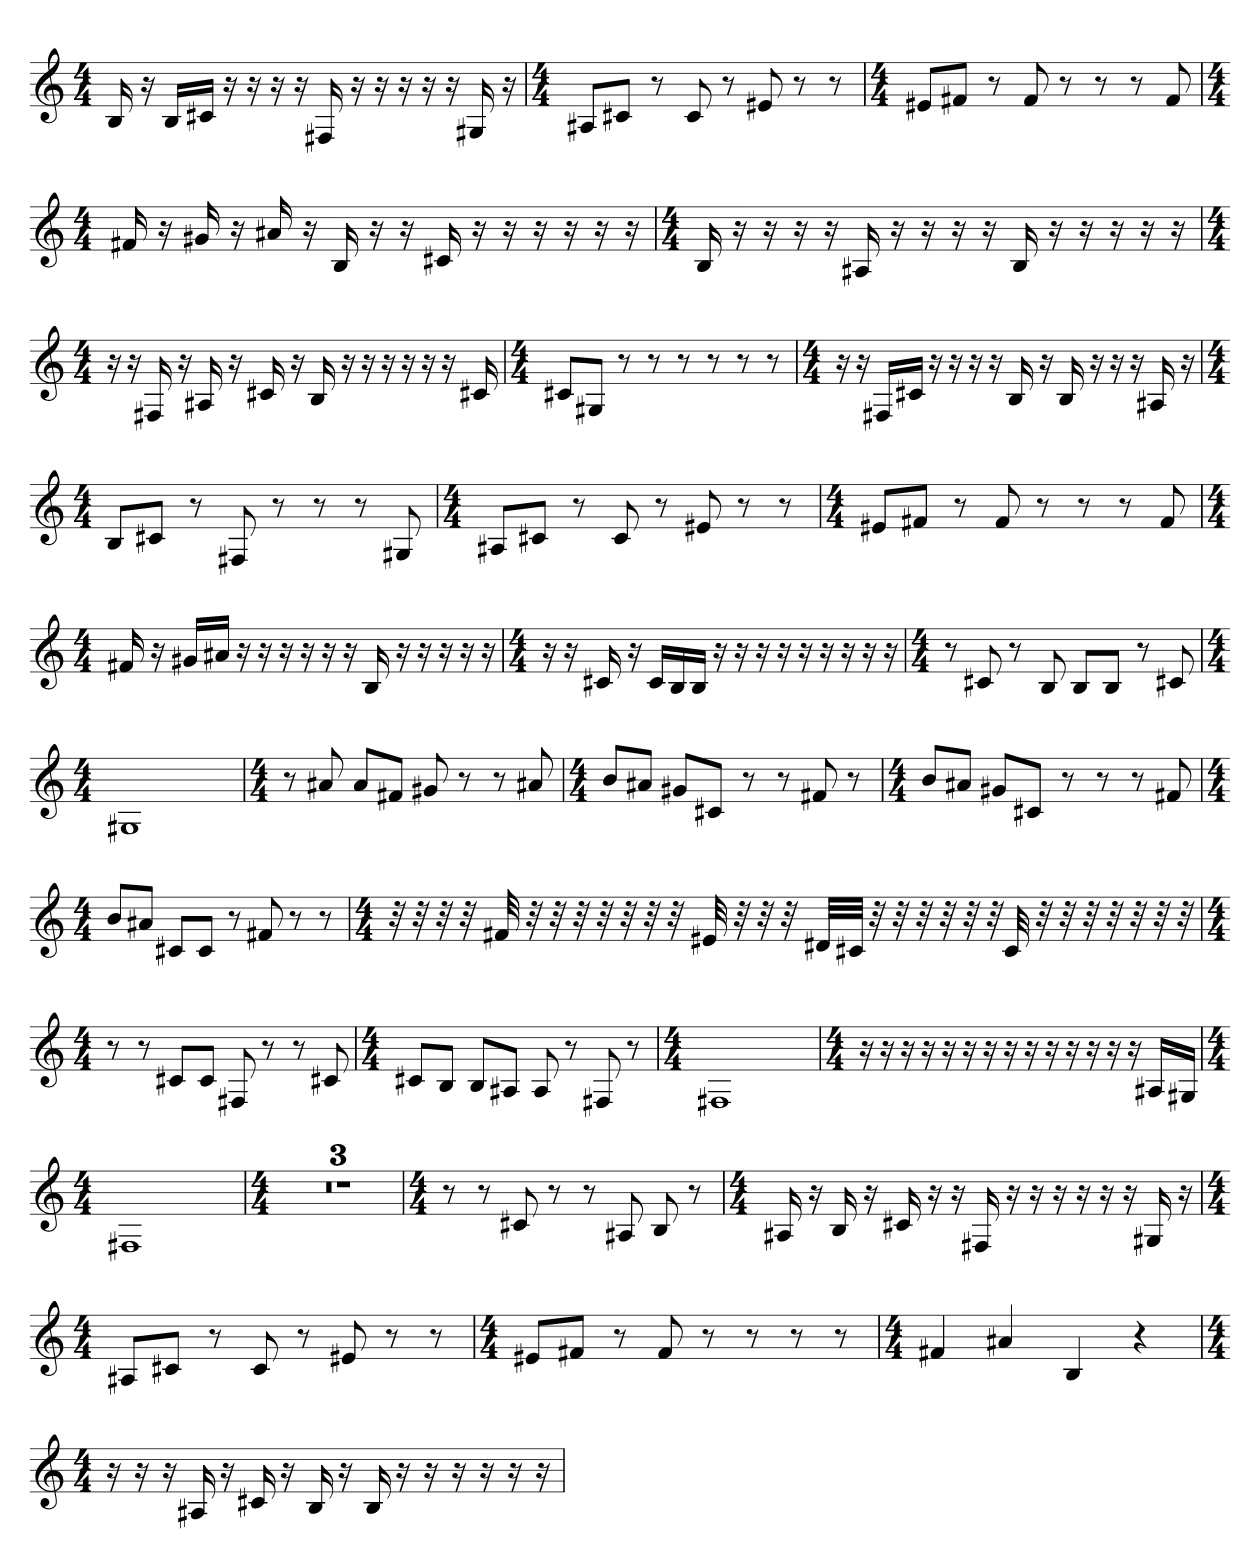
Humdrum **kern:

**kern
*part1
*staff1
*M4/4
=
16B
16r
16BLL
16c#XJJ
16r
16r
16r
16r
16F#X
16r
16r
16r
16r
16r
16G#X
16r
=
*M4/4
8A#XL
8c#XJ
8r
8c#
8r
8e#X
8r
8r
=
*M4/4
8e#XL
8f#XJ
8r
8f#
8r
8r
8r
8f#
=
*M4/4
16f#X
16r
16g#X
16r
16a#X
16r
16B
16r
16r
16c#X
16r
16r
16r
16r
16r
16r
=
*M4/4
16B
16r
16r
16r
16r
16A#X
16r
16r
16r
16r
16B
16r
16r
16r
16r
16r
=
*M4/4
16r
16r
16F#X
16r
16A#X
16r
16c#X
16r
16B
16r
16r
16r
16r
16r
16r
16c#X
=
*M4/4
8c#XL
8G#XJ
8r
8r
8r
8r
8r
8r
=
*M4/4
16r
16r
16F#XLL
16c#XJJ
16r
16r
16r
16r
16B
16r
16B
16r
16r
16r
16A#X
16r
=
*M4/4
8BL
8c#XJ
8r
8F#X
8r
8r
8r
8G#X
=
*M4/4
8A#XL
8c#XJ
8r
8c#
8r
8e#X
8r
8r
=
*M4/4
8e#XL
8f#XJ
8r
8f#
8r
8r
8r
8f#
=
*M4/4
16f#X
16r
16g#XLL
16a#XJJ
16r
16r
16r
16r
16r
16r
16B
16r
16r
16r
16r
16r
=
*M4/4
16r
16r
16c#X
16r
16c#LL
16B
16BJJ
16r
16r
16r
16r
16r
16r
16r
16r
16r
=
*M4/4
8r
8c#X
8r
8B
8BL
8BJ
8r
8c#X
=
*M4/4
1G#X
=
*M4/4
8r
8a#X
8a#L
8f#XJ
8g#X
8r
8r
8a#X
=
*M4/4
8bL
8a#XJ
8g#XL
8c#XJ
8r
8r
8f#X
8r
=
*M4/4
8bL
8a#XJ
8g#XL
8c#XJ
8r
8r
8r
8f#X
=
*M4/4
8bL
8a#XJ
8c#XL
8c#J
8r
8f#X
8r
8r
=
*M4/4
32r
32r
32r
32r
32f#X
32r
32r
32r
32r
32r
32r
32r
32e#X
32r
32r
32r
32d#XLLL
32c#XJJJ
32r
32r
32r
32r
32r
32r
32c#
32r
32r
32r
32r
32r
32r
32r
=
*M4/4
8r
8r
8c#XL
8c#J
8F#X
8r
8r
8c#X
=
*M4/4
8c#XL
8BJ
8BL
8A#XJ
8A#
8r
8F#X
8r
=
*M4/4
1F#X
=
*M4/4
16r
16r
16r
16r
16r
16r
16r
16r
16r
16r
16r
16r
16r
16r
16A#XLL
16G#XJJ
=
*M4/4
1F#X
=
*M4/4
1r
=
*M4/4
1r
=
*M4/4
1r
=
*M4/4
8r
8r
8c#X
8r
8r
8A#X
8B
8r
=
*M4/4
16A#X
16r
16B
16r
16c#X
16r
16r
16F#X
16r
16r
16r
16r
16r
16r
16G#X
16r
=
*M4/4
8A#XL
8c#XJ
8r
8c#
8r
8e#X
8r
8r
=
*M4/4
8e#XL
8f#XJ
8r
8f#
8r
8r
8r
8r
=
*M4/4
4f#X
4a#X
4B
4r
=
*M4/4
16r
16r
16r
16A#X
16r
16c#X
16r
16B
16r
16B
16r
16r
16r
16r
16r
16r
=
*-
